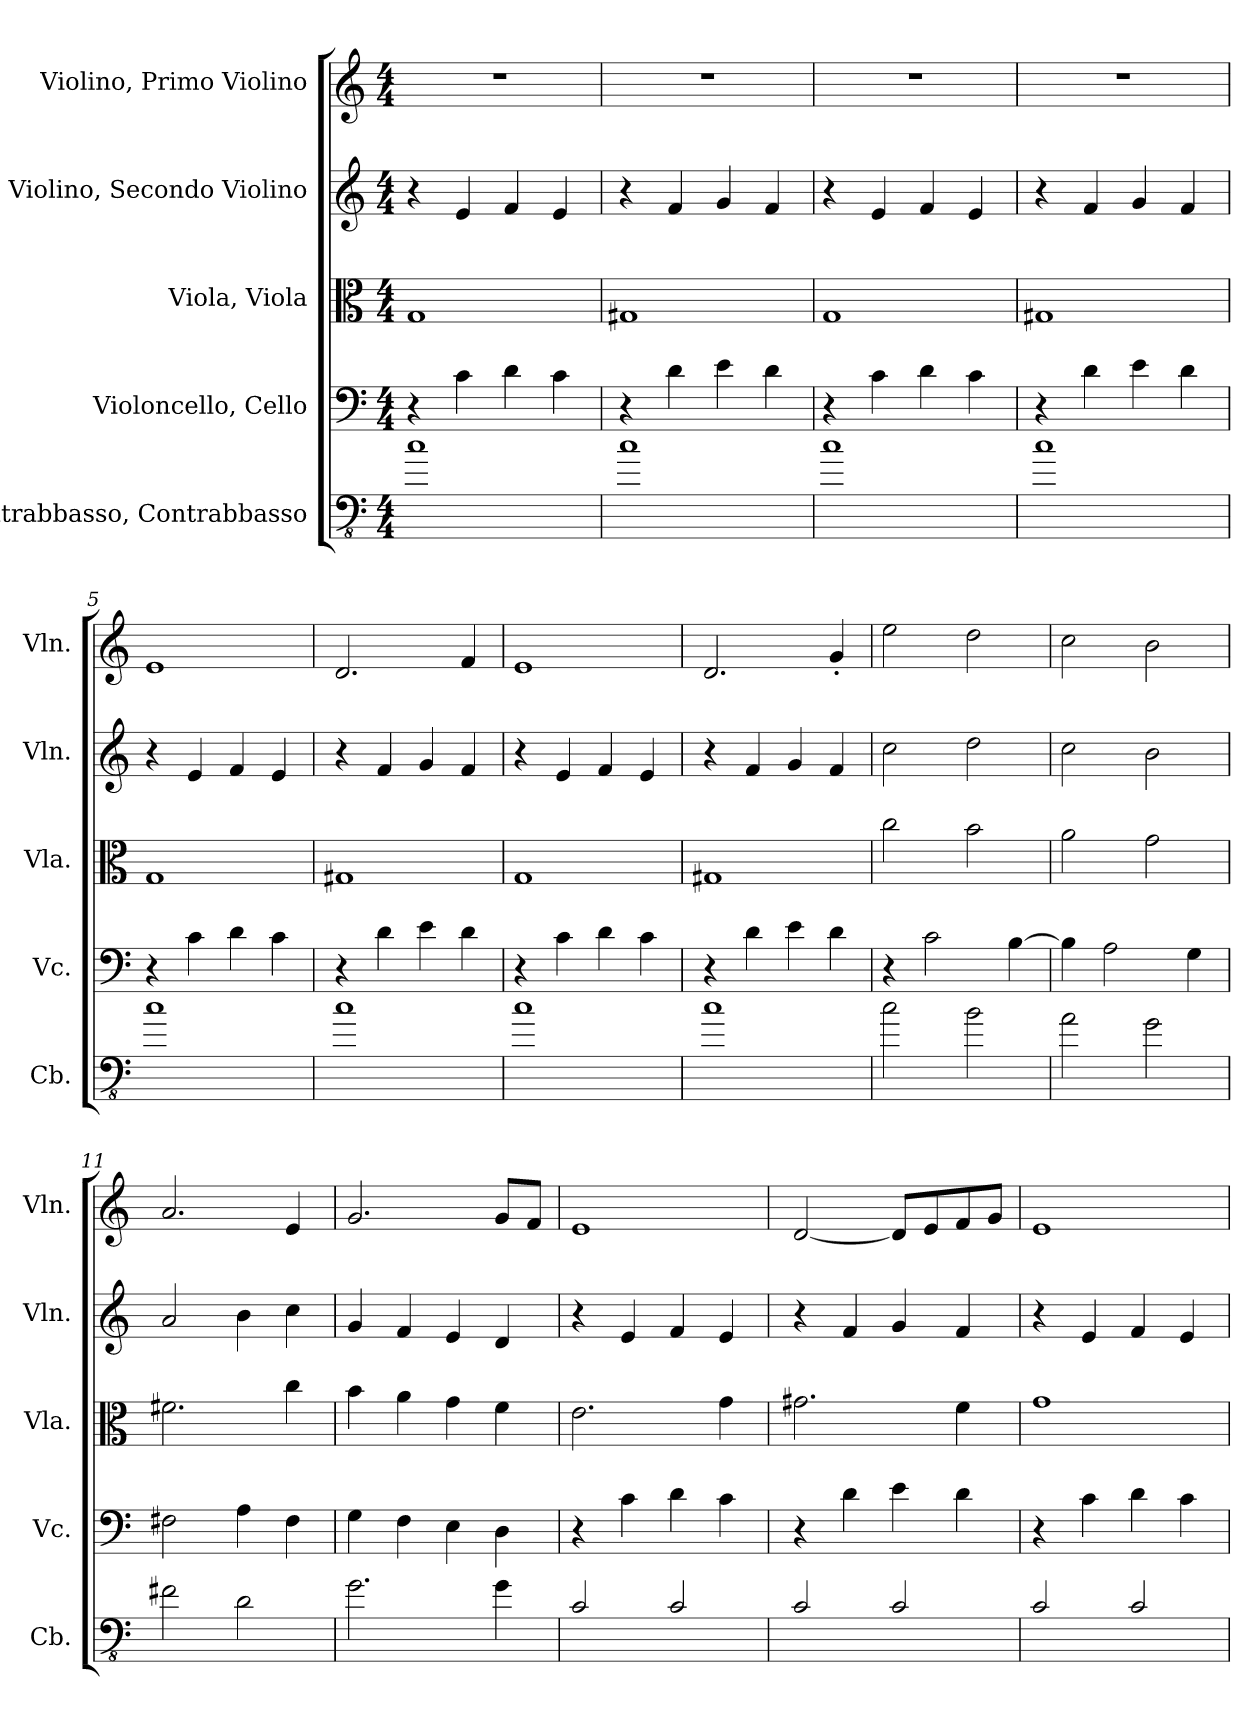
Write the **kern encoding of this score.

**kern	**kern	**kern	**kern	**kern
*part5	*part4	*part3	*part2	*part1
*staff5	*staff4	*staff3	*staff2	*staff1
*I"Contrabbasso, Contrabbasso	*I"Violoncello, Cello	*I"Viola, Viola	*I"Violino, Secondo Violino	*I"Violino, Primo Violino
*I'Cb.	*I'Vc.	*I'Vla.	*I'Vln.	*I'Vln.
*clefFv4	*clefF4	*clefC3	*clefG2	*clefG2
*ITrd7c12	*	*	*	*
*k[]	*k[]	*k[]	*k[]	*k[]
*M4/4	*M4/4	*M4/4	*M4/4	*M4/4
*MM110	*MM110	*MM110	*MM110	*MM110
=1	=1	=1	=1	=1
1C	4r	1G	4r	1r
.	4c\	.	4e/	.
.	4d\	.	4f/	.
.	4c\	.	4e/	.
=2	=2	=2	=2	=2
1C	4r	1G#X	4r	1r
.	4d\	.	4f/	.
.	4e\	.	4g/	.
.	4d\	.	4f/	.
=3	=3	=3	=3	=3
1C	4r	1G	4r	1r
.	4c\	.	4e/	.
.	4d\	.	4f/	.
.	4c\	.	4e/	.
=4	=4	=4	=4	=4
1C	4r	1G#X	4r	1r
.	4d\	.	4f/	.
.	4e\	.	4g/	.
.	4d\	.	4f/	.
=5	=5	=5	=5	=5
1C	4r	1G	4r	1e
.	4c\	.	4e/	.
.	4d\	.	4f/	.
.	4c\	.	4e/	.
!!LO:LB:g=z
=6	=6	=6	=6	=6
1C	4r	1G#X	4r	2.d/
.	4d\	.	4f/	.
.	4e\	.	4g/	.
.	4d\	.	4f/	4f/
=7	=7	=7	=7	=7
1C	4r	1G	4r	1e
.	4c\	.	4e/	.
.	4d\	.	4f/	.
.	4c\	.	4e/	.
=8	=8	=8	=8	=8
1C	4r	1G#X	4r	2.d/
.	4d\	.	4f/	.
.	4e\	.	4g/	.
.	4d\	.	4f/	4g'/
=9	=9	=9	=9	=9
2C\	4r	2cc\	2cc\	2ee\
.	2c\	.	.	.
2BB\	.	2b\	2dd\	2dd\
.	[4B\	.	.	.
=10	=10	=10	=10	=10
2AA\	4B\]	2a\	2cc\	2cc\
.	2A\	.	.	.
2GG\	.	2g\	2b\	2b\
.	4G\	.	.	.
=11	=11	=11	=11	=11
2FF#X\	2F#X\	2.f#X\	2a/	2.a/
2DD\	4A\	.	4b\	.
.	4F#\	4cc\	4cc\	4e/
=12	=12	=12	=12	=12
2.GG\	4G\	4b\	4g/	2.g/
.	4F\	4a\	4f/	.
.	4E\	4g\	4e/	.
4GG\	4D\	4f\	4d/	8g/L
.	.	.	.	8f/J
=13	=13	=13	=13	=13
2CC/	4r	2.e\	4r	1e
.	4c\	.	4e/	.
2CC/	4d\	.	4f/	.
.	4c\	4g\	4e/	.
!!LO:PB:g=z
=14	=14	=14	=14	=14
2CC/	4r	2.g#X\	4r	[2d/
.	4d\	.	4f/	.
2CC/	4e\	.	4g/	8d/L]
.	.	.	.	8e/
.	4d\	4f\	4f/	8f/
.	.	.	.	8g/J
=15	=15	=15	=15	=15
2CC/	4r	1g	4r	1e
.	4c\	.	4e/	.
2CC/	4d\	.	4f/	.
.	4c\	.	4e/	.
=	=	=	=	=
*-	*-	*-	*-	*-
